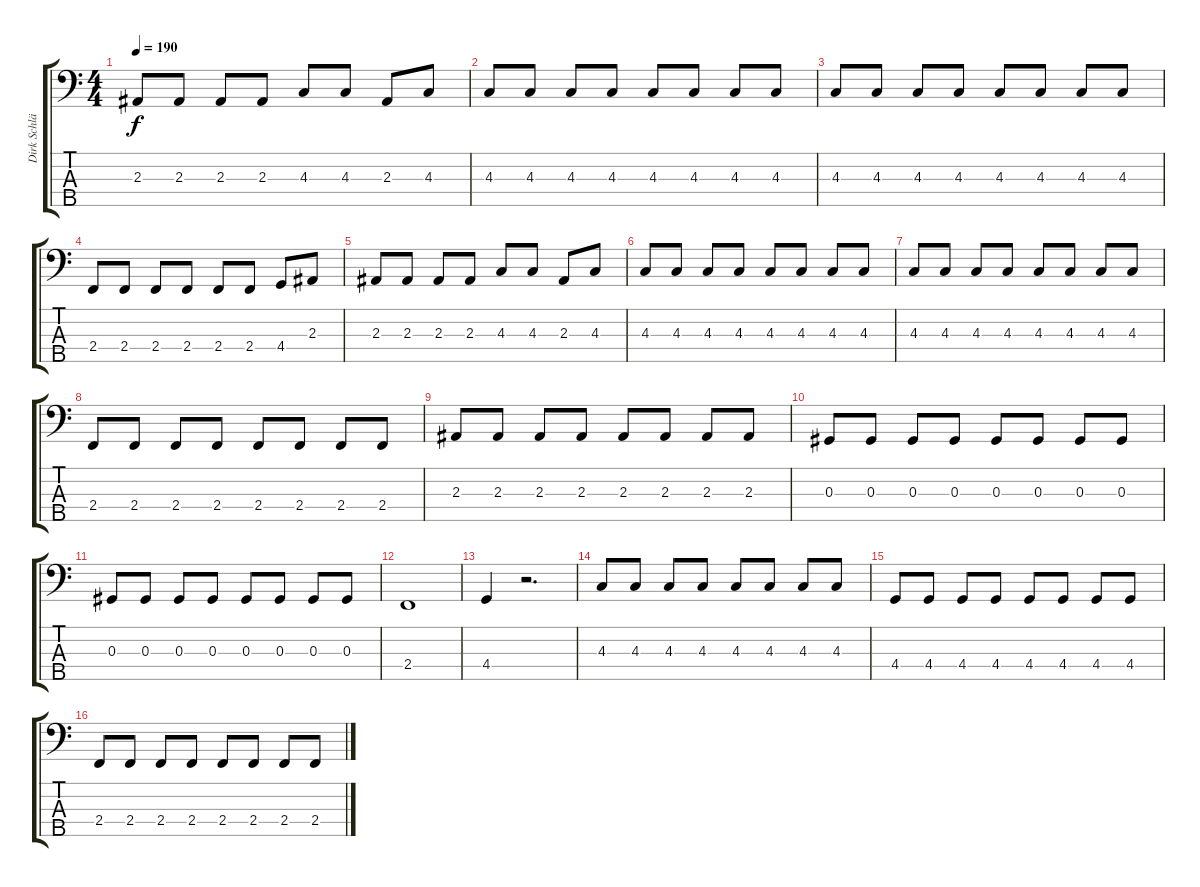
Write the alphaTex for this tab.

\track ("Dirk Schlächter" "Dirk Schlä") {instrument electricbasspick}
\staff {score tabs}
\tuning (Gb2 Db2 Ab1 Eb1 Bb0) {hide}
\ts (4 4)
\tempo 190
\clef f4
\ks c
2.3.8{dy f} 2.3.8 2.3.8 2.3.8 4.3.8 4.3.8 2.3.8 4.3.8 |
4.3.8 4.3.8 4.3.8 4.3.8 4.3.8 4.3.8 4.3.8 4.3.8 |
4.3.8 4.3.8 4.3.8 4.3.8 4.3.8 4.3.8 4.3.8 4.3.8 |
2.4.8 2.4.8 2.4.8 2.4.8 2.4.8 2.4.8 4.4.8 2.3.8 |
2.3.8 2.3.8 2.3.8 2.3.8 4.3.8 4.3.8 2.3.8 4.3.8 |
4.3.8 4.3.8 4.3.8 4.3.8 4.3.8 4.3.8 4.3.8 4.3.8 |
4.3.8 4.3.8 4.3.8 4.3.8 4.3.8 4.3.8 4.3.8 4.3.8 |
2.4.8 2.4.8 2.4.8 2.4.8 2.4.8 2.4.8 2.4.8 2.4.8 |
2.3.8 2.3.8 2.3.8 2.3.8 2.3.8 2.3.8 2.3.8 2.3.8 |
0.3.8 0.3.8 0.3.8 0.3.8 0.3.8 0.3.8 0.3.8 0.3.8 |
0.3.8 0.3.8 0.3.8 0.3.8 0.3.8 0.3.8 0.3.8 0.3.8 |
2.4.1 |
4.4.4 r.2{d} |
4.3.8 4.3.8 4.3.8 4.3.8 4.3.8 4.3.8 4.3.8 4.3.8 |
4.4.8 4.4.8 4.4.8 4.4.8 4.4.8 4.4.8 4.4.8 4.4.8 |
2.4.8 2.4.8 2.4.8 2.4.8 2.4.8 2.4.8 2.4.8 2.4.8
